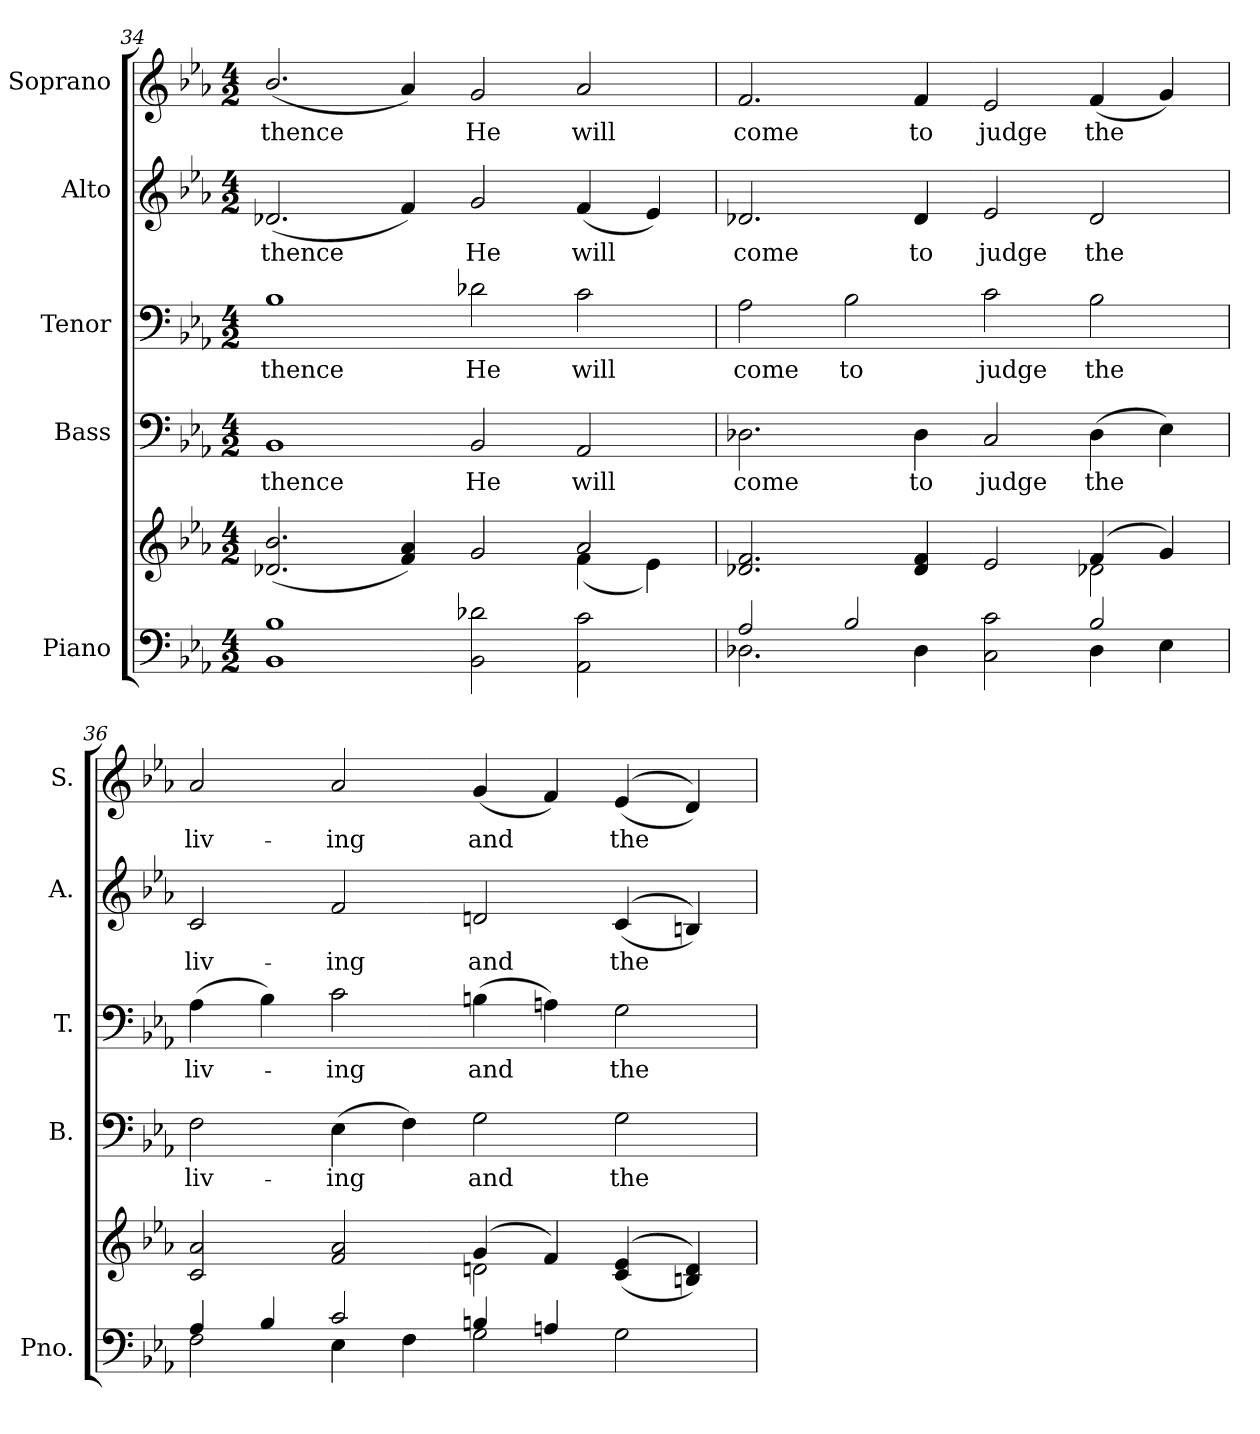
**kern	**kern	**kern	**text	**kern	**text	**kern	**text	**kern	**text
*part5	*part5	*part4	*part4	*part3	*part3	*part2	*part2	*part1	*part1
*staff6	*staff5	*staff4	*staff4	*staff3	*staff3	*staff2	*staff2	*staff1	*staff1
*I"Piano	*	*I"Bass	*	*I"Tenor	*	*I"Alto	*	*I"Soprano	*
*I'Pno.	*	*I'B.	*	*I'T.	*	*I'A.	*	*I'S.	*
!!LO:PB:g=z
*clefF4	*clefG2	*clefF4	*	*clefF4	*	*clefG2	*	*clefG2	*
*k[b-e-a-]	*k[b-e-a-]	*k[b-e-a-]	*	*k[b-e-a-]	*	*k[b-e-a-]	*	*k[b-e-a-]	*
*c:	*c:	*c:	*	*c:	*	*c:	*	*c:	*
*M4/2	*M4/2	*M4/2	*	*M4/2	*	*M4/2	*	*M4/2	*
=34	=34	=34	=34	=34	=34	=34	=34	=34	=34
*	*^	*	*	*	*	*	*	*	*
!	!	!	!	!LO:LY:b:color=#000000	!	!	!	!	!	!
!	!	!	!	!	!	!LO:LY:b:color=#000000	!	!	!	!
!	!	!	!	!	!	!	!	!LO:LY:b:color=#000000	!	!
!	!	!	!	!	!	!	!	!	!	!LO:LY:b:color=#000000
1BB-i 1B-i	(2.d-Xi/ 2.b-i	1.ryy	1BB-i	thence	1B-i	thence	(2.d-Xi/	thence	(2.b-i/	thence
.	4fi/ 4a-i)	.	.	.	.	.	4fi/)	.	4a-i/)	.
!	!	!	!	!LO:LY:b:color=#000000	!	!	!	!	!	!
!	!	!	!	!	!	!LO:LY:b:color=#000000	!	!	!	!
!	!	!	!	!	!	!	!	!LO:LY:b:color=#000000	!	!
!	!	!	!	!	!	!	!	!	!	!LO:LY:b:color=#000000
2BB-i\ 2d-Xi	2gi/	.	2BB-i/	He	2d-Xi\	He	2gi/	He	2gi/	He
!	!	!	!	!LO:LY:b:color=#000000	!	!	!	!	!	!
!	!	!	!	!	!	!LO:LY:b:color=#000000	!	!	!	!
!	!	!	!	!	!	!	!	!LO:LY:b:color=#000000	!	!
!	!	!	!	!	!	!	!	!	!	!LO:LY:b:color=#000000
2AA-i\ 2ci	2a-i/	(4fi\	2AA-i/	will	2ci\	will	(4fi/	will	2a-i/	will
.	.	4e-i\)	.	.	.	.	4e-i/)	.	.	.
=35	=35	=35	=35	=35	=35	=35	=35	=35	=35	=35
*^	*	*	*	*	*	*	*	*	*	*
!	!	!	!	!	!LO:LY:b:color=#000000	!	!	!	!	!	!
!	!	!	!	!	!	!	!LO:LY:b:color=#000000	!	!	!	!
!	!	!	!	!	!	!	!	!	!LO:LY:b:color=#000000	!	!
!	!	!	!	!	!	!	!	!	!	!	!LO:LY:b:color=#000000
2A-i/	2.D-Xi\	2.d-Xi/ 2.fi	1.ryy	2.D-Xi\	come	2A-i\	come	2.d-Xi/	come	2.fi/	come
!	!	!	!	!	!	!	!LO:LY:b:color=#000000	!	!	!	!
2B-i/	.	.	.	.	.	2B-i\	to	.	.	.	.
!	!	!	!	!	!LO:LY:b:color=#000000	!	!	!	!	!	!
!	!	!	!	!	!	!	!	!	!LO:LY:b:color=#000000	!	!
!	!	!	!	!	!	!	!	!	!	!	!LO:LY:b:color=#000000
.	4D-i\	4d-i/ 4fi	.	4D-i\	to	.	.	4d-i/	to	4fi/	to
!	!	!	!	!	!LO:LY:b:color=#000000	!	!	!	!	!	!
!	!	!	!	!	!	!	!LO:LY:b:color=#000000	!	!	!	!
!	!	!	!	!	!	!	!	!	!LO:LY:b:color=#000000	!	!
!	!	!	!	!	!	!	!	!	!	!	!LO:LY:b:color=#000000
2Ci\ 2ci	2ryy	2e-i/	.	2Ci/	judge	2ci\	judge	2e-i/	judge	2e-i/	judge
!	!	!	!	!	!LO:LY:b:color=#000000	!	!	!	!	!	!
!	!	!	!	!	!	!	!LO:LY:b:color=#000000	!	!	!	!
!	!	!	!	!	!	!	!	!	!LO:LY:b:color=#000000	!	!
!	!	!	!	!	!	!	!	!	!	!	!LO:LY:b:color=#000000
2B-i/	4D-i\	(4fi/	2d-Xi\	(4D-i\	the	2B-i\	the	2d-i/	the	(4fi/	the
.	4E-i\	4gi/)	.	4E-i\)	.	.	.	.	.	4gi/)	.
=36	=36	=36	=36	=36	=36	=36	=36	=36	=36	=36	=36
!	!	!	!	!	!LO:LY:b:color=#000000	!	!	!	!	!	!
!	!	!	!	!	!	!	!LO:LY:b:color=#000000	!	!	!	!
!	!	!	!	!	!	!	!	!	!LO:LY:b:color=#000000	!	!
!	!	!	!	!	!	!	!	!	!	!	!LO:LY:b:color=#000000
4A-i/	2Fi\	2ci/ 2a-i	1ryy	2Fi\	liv-	(4A-i\	liv-	2ci/	liv-	2a-i/	liv-
4B-i/	.	.	.	.	.	4B-i\)	.	.	.	.	.
!	!	!	!	!	!LO:LY:b:color=#000000	!	!	!	!	!	!
!	!	!	!	!	!	!	!LO:LY:b:color=#000000	!	!	!	!
!	!	!	!	!	!	!	!	!	!LO:LY:b:color=#000000	!	!
!	!	!	!	!	!	!	!	!	!	!	!LO:LY:b:color=#000000
2ci/	4E-i\	2fi/ 2a-i	.	(4E-i\	-ing	2ci\	-ing	2fi/	-ing	2a-i/	-ing
.	4Fi\	.	.	4Fi\)	.	.	.	.	.	.	.
!	!	!	!	!	!LO:LY:b:color=#000000	!	!	!	!	!	!
!	!	!	!	!	!	!	!LO:LY:b:color=#000000	!	!	!	!
!	!	!	!	!	!	!	!	!	!LO:LY:b:color=#000000	!	!
!	!	!	!	!	!	!	!	!	!	!	!LO:LY:b:color=#000000
4Bni/	2Gi\	(4gi/	2dni\	2Gi\	and	(4Bni\	and	2dni/	and	(4gi/	and
4Ani/	.	4fi/)	.	.	.	4Ani\)	.	.	.	4fi/)	.
!	!	!	!	!	!LO:LY:b:color=#000000	!	!	!	!	!	!
!	!	!	!	!	!	!	!LO:LY:b:color=#000000	!	!	!	!
!	!	!	!	!	!	!	!	!	!LO:LY:b:color=#000000	!	!
!	!	!	!	!	!	!	!	!	!	!	!LO:LY:b:color=#000000
2Gi\	2ryy	((4ci/ 4e-i	2ryy	2Gi\	the	2Gi\	the	((4ci/	the	((4e-i/	the
.	.	4Bni/ 4di))	.	.	.	.	.	4Bni/))	.	4di/))	.
*v	*v	*	*	*	*	*	*	*	*	*	*
*	*v	*v	*	*	*	*	*	*	*	*
=	=	=	=	=	=	=	=	=	=
*-	*-	*-	*-	*-	*-	*-	*-	*-	*-
